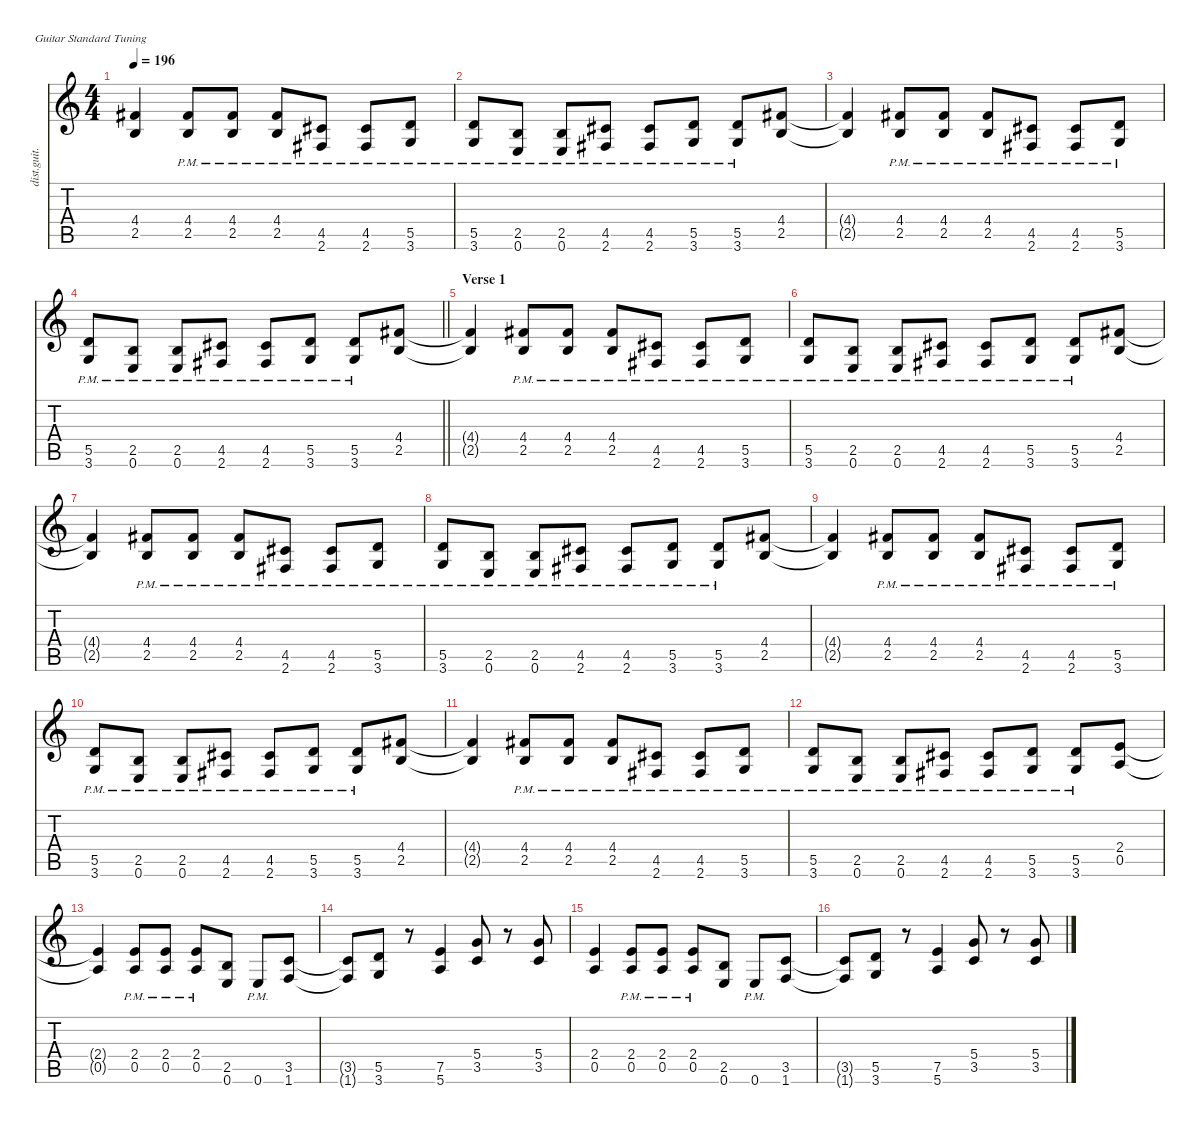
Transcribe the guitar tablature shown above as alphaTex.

\defaultSystemsLayout 4
\hideDynamics
\bracketExtendMode nobrackets
\track ("Friedman" "dist.guit.") {instrument distortionguitar}
\staff {score tabs}
\tuning (E4 B3 G3 D3 A2 E2)
\ts (4 4)
\tempo 196
\clef g2
\ks c
(4.4{t acc #} 2.5{t}).4{dy f} (4.4{pm acc #} 2.5{pm}).8 (4.4{pm acc #} 2.5{pm}).8 (4.4{pm acc #} 2.5{pm}).8 (4.5{pm acc #} 2.6{pm acc #}).8 (4.5{pm acc #} 2.6{pm acc #}).8 (5.5{pm} 3.6{pm}).8 |
(5.5{pm} 3.6{pm}).8 (2.5{pm} 0.6{pm}).8 (2.5{pm} 0.6{pm}).8 (4.5{pm acc #} 2.6{pm acc #}).8 (4.5{pm acc #} 2.6{pm acc #}).8 (5.5{pm} 3.6{pm}).8 (5.5{pm} 3.6{pm}).8 (4.4{acc #} 2.5).8 |
(4.4{t acc #} 2.5{t}).4 (4.4{pm acc #} 2.5{pm}).8 (4.4{pm acc #} 2.5{pm}).8 (4.4{pm acc #} 2.5{pm}).8 (4.5{pm acc #} 2.6{pm acc #}).8 (4.5{pm acc #} 2.6{pm acc #}).8 (5.5{pm} 3.6{pm}).8 |
\barLineRight lightlight
(5.5{pm} 3.6{pm}).8 (2.5{pm} 0.6{pm}).8 (2.5{pm} 0.6{pm}).8 (4.5{pm acc #} 2.6{pm acc #}).8 (4.5{pm acc #} 2.6{pm acc #}).8 (5.5{pm} 3.6{pm}).8 (5.5{pm} 3.6{pm}).8 (4.4{acc #} 2.5).8 |
\section ("" "Verse 1")
(4.4{t acc #} 2.5{t}).4 (4.4{pm acc #} 2.5{pm}).8 (4.4{pm acc #} 2.5{pm}).8 (4.4{pm acc #} 2.5{pm}).8 (4.5{pm acc #} 2.6{pm acc #}).8 (4.5{pm acc #} 2.6{pm acc #}).8 (5.5{pm} 3.6{pm}).8 |
(5.5{pm} 3.6{pm}).8 (2.5{pm} 0.6{pm}).8 (2.5{pm} 0.6{pm}).8 (4.5{pm acc #} 2.6{pm acc #}).8 (4.5{pm acc #} 2.6{pm acc #}).8 (5.5{pm} 3.6{pm}).8 (5.5{pm} 3.6{pm}).8 (4.4{acc #} 2.5).8 |
(4.4{t acc #} 2.5{t}).4 (4.4{pm acc #} 2.5{pm}).8 (4.4{pm acc #} 2.5{pm}).8 (4.4{pm acc #} 2.5{pm}).8 (4.5{pm acc #} 2.6{pm acc #}).8 (4.5{pm acc #} 2.6{pm acc #}).8 (5.5{pm} 3.6{pm}).8 |
(5.5{pm} 3.6{pm}).8 (2.5{pm} 0.6{pm}).8 (2.5{pm} 0.6{pm}).8 (4.5{pm acc #} 2.6{pm acc #}).8 (4.5{pm acc #} 2.6{pm acc #}).8 (5.5{pm} 3.6{pm}).8 (5.5{pm} 3.6{pm}).8 (4.4{acc #} 2.5).8 |
(4.4{t acc #} 2.5{t}).4 (4.4{pm acc #} 2.5{pm}).8 (4.4{pm acc #} 2.5{pm}).8 (4.4{pm acc #} 2.5{pm}).8 (4.5{pm acc #} 2.6{pm acc #}).8 (4.5{pm acc #} 2.6{pm acc #}).8 (5.5{pm} 3.6{pm}).8 |
(5.5{pm} 3.6{pm}).8 (2.5{pm} 0.6{pm}).8 (2.5{pm} 0.6{pm}).8 (4.5{pm acc #} 2.6{pm acc #}).8 (4.5{pm acc #} 2.6{pm acc #}).8 (5.5{pm} 3.6{pm}).8 (5.5{pm} 3.6{pm}).8 (4.4{acc #} 2.5).8 |
(4.4{t acc #} 2.5{t}).4 (4.4{pm acc #} 2.5{pm}).8 (4.4{pm acc #} 2.5{pm}).8 (4.4{pm acc #} 2.5{pm}).8 (4.5{pm acc #} 2.6{pm acc #}).8 (4.5{pm acc #} 2.6{pm acc #}).8 (5.5{pm} 3.6{pm}).8 |
(5.5{pm} 3.6{pm}).8 (2.5{pm} 0.6{pm}).8 (2.5{pm} 0.6{pm}).8 (4.5{pm acc #} 2.6{pm acc #}).8 (4.5{pm acc #} 2.6{pm acc #}).8 (5.5{pm} 3.6{pm}).8 (5.5{pm} 3.6{pm}).8 (2.4 0.5).8 |
(2.4{t} 0.5{t}).4 (2.4{pm} 0.5{pm}).8 (2.4{pm} 0.5{pm}).8 (2.4{pm} 0.5{pm}).8 (2.5 0.6).8 0.6{pm}.8 (3.5 1.6).8 |
(3.5{t} 1.6{t}).8 (5.5 3.6).8 r.8 (7.5 5.6).4 (5.4 3.5).8 r.8 (5.4 3.5).8 |
(2.4 0.5).4 (2.4{pm} 0.5{pm}).8 (2.4{pm} 0.5{pm}).8 (2.4{pm} 0.5{pm}).8 (2.5 0.6).8 0.6{pm}.8 (3.5 1.6).8 |
(3.5{t} 1.6{t}).8 (5.5 3.6).8 r.8 (7.5 5.6).4 (5.4 3.5).8 r.8 (5.4 3.5).8
